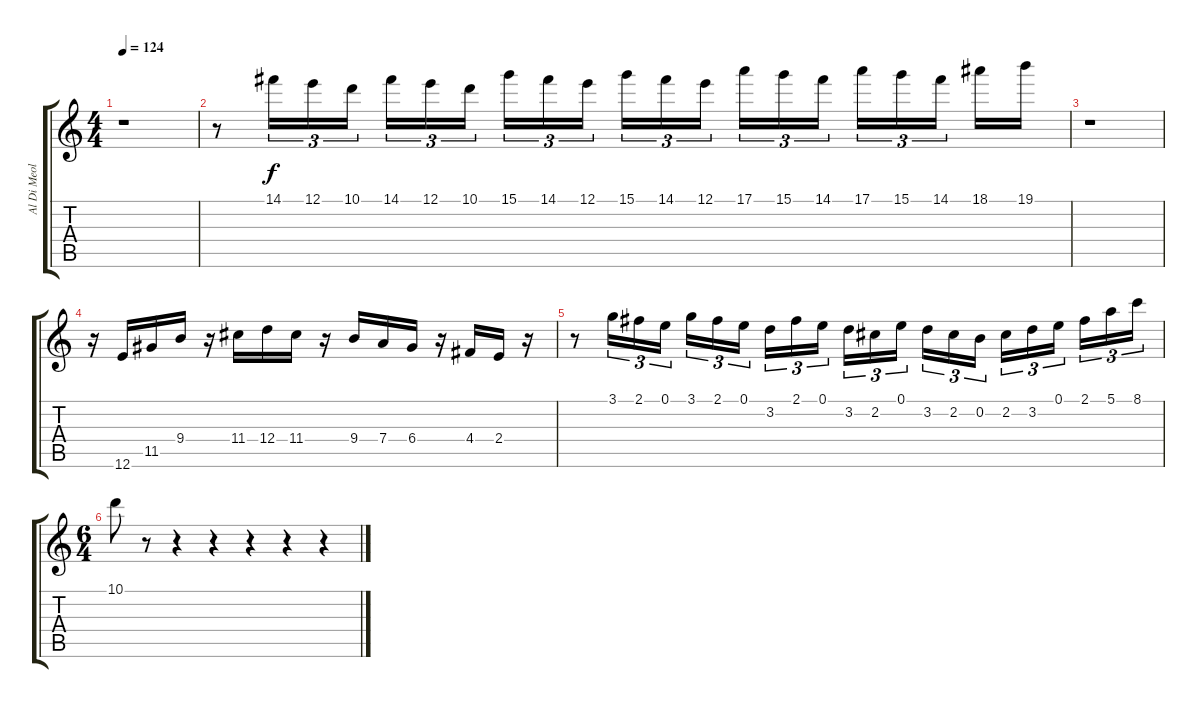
\track ("Al Di Meola" "Al Di Meol") {instrument acousticguitarnylon}
\staff {score tabs}
\tuning (E4 B3 G3 D3 A2 E2) {hide}
\ts (4 4)
\tempo 124
\clef g2
\ks c
r.1{dy f} |
r.8 14.1.16{tu (3 2)} 12.1.16{tu (3 2)} 10.1.16{tu (3 2)} 14.1.16{tu (3 2)} 12.1.16{tu (3 2)} 10.1.16{tu (3 2)} 15.1.16{tu (3 2)} 14.1.16{tu (3 2)} 12.1.16{tu (3 2)} 15.1.16{tu (3 2)} 14.1.16{tu (3 2)} 12.1.16{tu (3 2)} 17.1.16{tu (3 2)} 15.1.16{tu (3 2)} 14.1.16{tu (3 2)} 17.1.16{tu (3 2)} 15.1.16{tu (3 2)} 14.1.16{tu (3 2)} 18.1.16 19.1.16 |
r.1 |
r.16 12.6.16 11.5.16 9.4.16 r.16 11.4.16 12.4.16 11.4.16 r.16 9.4.16 7.4.16 6.4.16 r.16 4.4.16 2.4.16 r.16 |
r.8 3.1.16{tu (3 2)} 2.1.16{tu (3 2)} 0.1.16{tu (3 2)} 3.1.16{tu (3 2)} 2.1.16{tu (3 2)} 0.1.16{tu (3 2)} 3.2.16{tu (3 2)} 2.1.16{tu (3 2)} 0.1.16{tu (3 2)} 3.2.16{tu (3 2)} 2.2.16{tu (3 2)} 0.1.16{tu (3 2)} 3.2.16{tu (3 2)} 2.2.16{tu (3 2)} 0.2.16{tu (3 2)} 2.2.16{tu (3 2)} 3.2.16{tu (3 2)} 0.1.16{tu (3 2)} 2.1.16{tu (3 2)} 5.1.16{tu (3 2)} 8.1.16{tu (3 2)} |
\ts (6 4)
10.1.8 r.8 r.4 r.4 r.4 r.4 r.4
